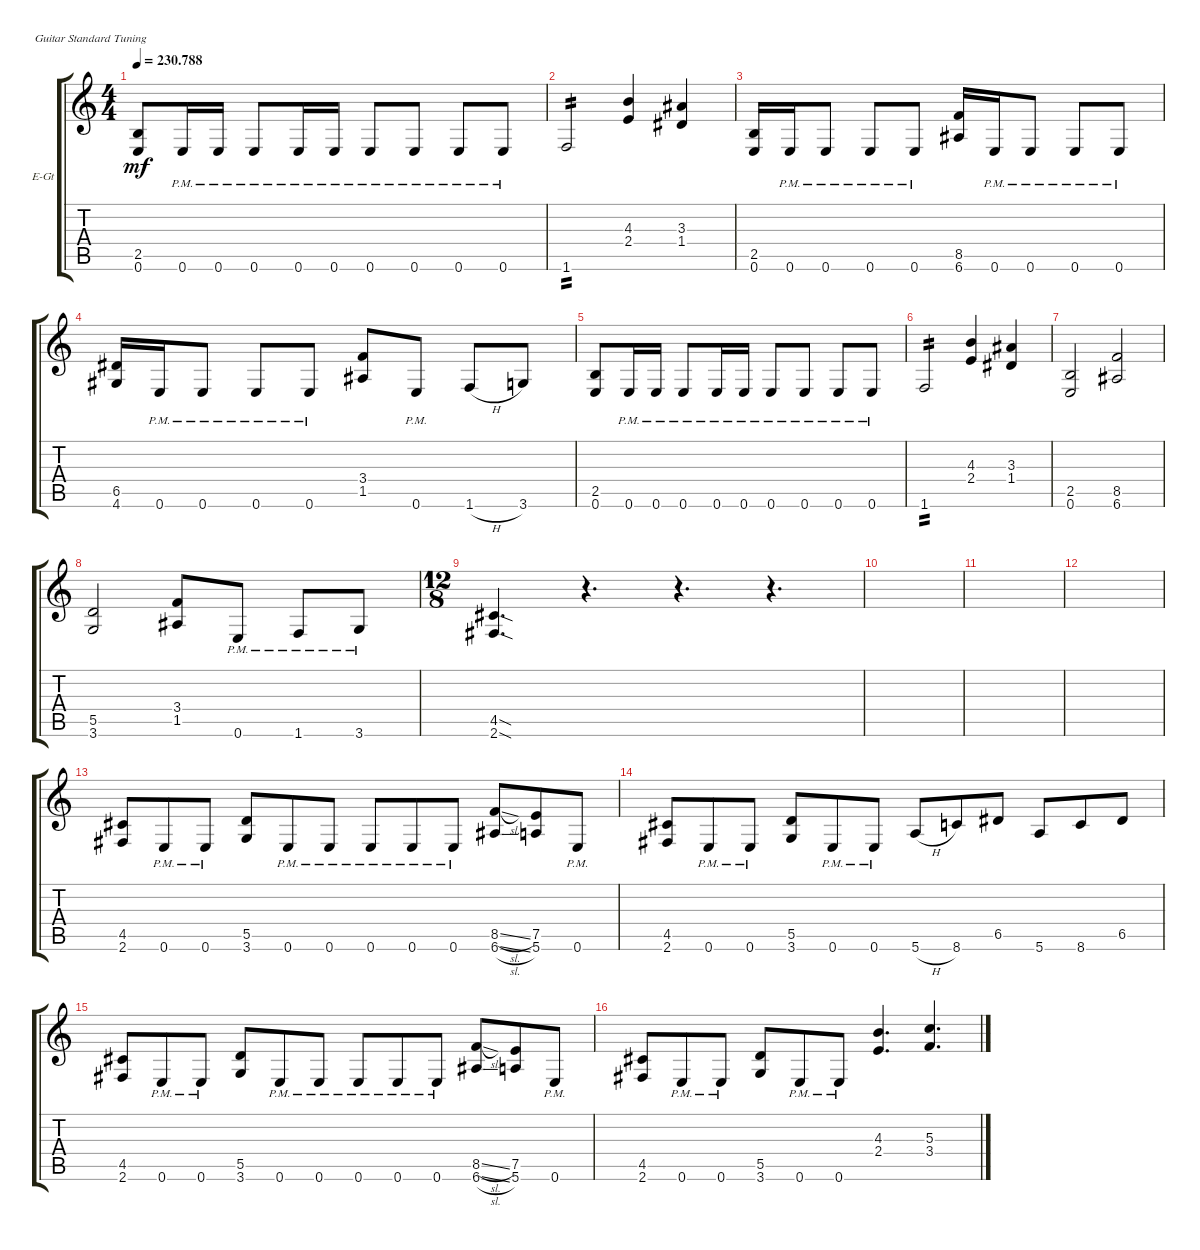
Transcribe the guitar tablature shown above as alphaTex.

\defaultSystemsLayout 4
\bracketExtendMode groupsimilarinstruments
\firstSystemTrackNameOrientation horizontal
\otherSystemsTrackNameOrientation horizontal
\track ("Electric Guitar" "E-Gt") {instrument electricguitarclean}
\staff {score tabs}
\tuning (E4 B3 G3 D3 A2 E2)
\ts (4 4)
\tempo
230.788
\accidentals auto
\clef g2
\ottava regular
\simile none
\ks c
(0.6 2.5).8{dy mf} 0.6{pm}.16 0.6{pm}.16 0.6{pm}.8 0.6{pm}.16 0.6{pm}.16 0.6{pm}.8 0.6{pm}.8 0.6{pm}.8 0.6{pm}.8 |
1.6.2{tp 2} (2.4 4.3).4 (1.4 3.3).4 |
(0.6 2.5).16 0.6{pm}.16 0.6{pm}.8 0.6{pm}.8 0.6{pm}.8 (6.6 8.5).16 0.6{pm}.16 0.6{pm}.8 0.6{pm}.8 0.6{pm}.8 |
(4.6 6.5).16 0.6{pm}.16 0.6{pm}.8 0.6{pm}.8 0.6{pm}.8 (1.5 3.4).8 0.6{pm}.8 1.6{h}.8 3.6.8 |
(0.6 2.5).8 0.6{pm}.16 0.6{pm}.16 0.6{pm}.8 0.6{pm}.16 0.6{pm}.16 0.6{pm}.8 0.6{pm}.8 0.6{pm}.8 0.6{pm}.8 |
1.6.2{tp 2} (2.4 4.3).4 (1.4 3.3).4 |
(0.6 2.5).2 (6.6 8.5).2 |
(3.6 5.5).2 (1.5 3.4).8 0.6{pm}.8 1.6{pm}.8 3.6{pm}.8 |
\ts (12 8)
(2.6{sod} 4.5{sod}).4{d} r.4{d} r.4{d} r.4{d} |
|
|
|
(2.6 4.5).8 0.6{pm}.8 0.6{pm}.8 (3.6 5.5).8 0.6{pm}.8 0.6{pm}.8 0.6{pm}.8 0.6{pm}.8 0.6{pm}.8 (6.6{sl} 8.5{sl}).8 (5.6 7.5).8 0.6{pm}.8 |
(2.6 4.5).8 0.6{pm}.8 0.6{pm}.8 (3.6 5.5).8 0.6{pm}.8 0.6{pm}.8 5.6{h}.8 8.6.8 6.5.8 5.6.8 8.6.8 6.5.8 |
(2.6 4.5).8 0.6{pm}.8 0.6{pm}.8 (3.6 5.5).8 0.6{pm}.8 0.6{pm}.8 0.6{pm}.8 0.6{pm}.8 0.6{pm}.8 (6.6{sl} 8.5{sl}).8 (5.6 7.5).8 0.6{pm}.8 |
(2.6 4.5).8 0.6{pm}.8 0.6{pm}.8 (3.6 5.5).8 0.6{pm}.8 0.6{pm}.8 (2.4 4.3).4{d} (3.4 5.3).4{d}
